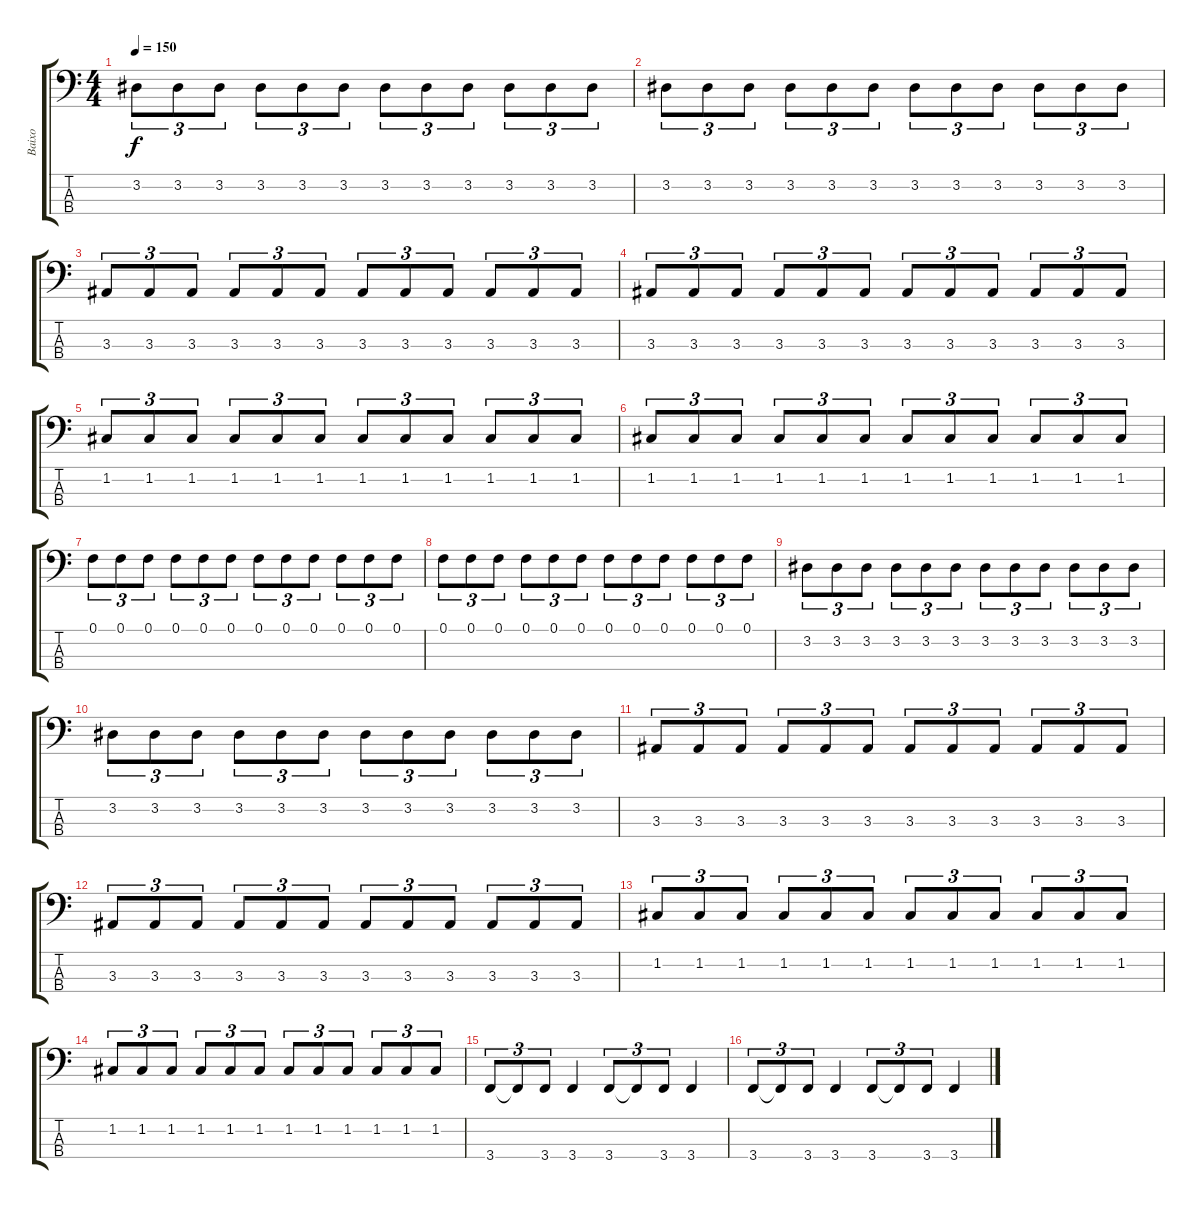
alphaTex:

\track ("Baixo" "Baixo") {instrument electricbassfinger}
\staff {score tabs}
\tuning (F2 C2 G1 D1) {hide}
\ts (4 4)
\tempo 150
\clef f4
\ks c
3.2.8{tu (3 2) dy f} 3.2.8{tu (3 2)} 3.2.8{tu (3 2)} 3.2.8{tu (3 2)} 3.2.8{tu (3 2)} 3.2.8{tu (3 2)} 3.2.8{tu (3 2)} 3.2.8{tu (3 2)} 3.2.8{tu (3 2)} 3.2.8{tu (3 2)} 3.2.8{tu (3 2)} 3.2.8{tu (3 2)} |
3.2.8{tu (3 2)} 3.2.8{tu (3 2)} 3.2.8{tu (3 2)} 3.2.8{tu (3 2)} 3.2.8{tu (3 2)} 3.2.8{tu (3 2)} 3.2.8{tu (3 2)} 3.2.8{tu (3 2)} 3.2.8{tu (3 2)} 3.2.8{tu (3 2)} 3.2.8{tu (3 2)} 3.2.8{tu (3 2)} |
3.3.8{tu (3 2)} 3.3.8{tu (3 2)} 3.3.8{tu (3 2)} 3.3.8{tu (3 2)} 3.3.8{tu (3 2)} 3.3.8{tu (3 2)} 3.3.8{tu (3 2)} 3.3.8{tu (3 2)} 3.3.8{tu (3 2)} 3.3.8{tu (3 2)} 3.3.8{tu (3 2)} 3.3.8{tu (3 2)} |
3.3.8{tu (3 2)} 3.3.8{tu (3 2)} 3.3.8{tu (3 2)} 3.3.8{tu (3 2)} 3.3.8{tu (3 2)} 3.3.8{tu (3 2)} 3.3.8{tu (3 2)} 3.3.8{tu (3 2)} 3.3.8{tu (3 2)} 3.3.8{tu (3 2)} 3.3.8{tu (3 2)} 3.3.8{tu (3 2)} |
1.2.8{tu (3 2)} 1.2.8{tu (3 2)} 1.2.8{tu (3 2)} 1.2.8{tu (3 2)} 1.2.8{tu (3 2)} 1.2.8{tu (3 2)} 1.2.8{tu (3 2)} 1.2.8{tu (3 2)} 1.2.8{tu (3 2)} 1.2.8{tu (3 2)} 1.2.8{tu (3 2)} 1.2.8{tu (3 2)} |
1.2.8{tu (3 2)} 1.2.8{tu (3 2)} 1.2.8{tu (3 2)} 1.2.8{tu (3 2)} 1.2.8{tu (3 2)} 1.2.8{tu (3 2)} 1.2.8{tu (3 2)} 1.2.8{tu (3 2)} 1.2.8{tu (3 2)} 1.2.8{tu (3 2)} 1.2.8{tu (3 2)} 1.2.8{tu (3 2)} |
0.1.8{tu (3 2)} 0.1.8{tu (3 2)} 0.1.8{tu (3 2)} 0.1.8{tu (3 2)} 0.1.8{tu (3 2)} 0.1.8{tu (3 2)} 0.1.8{tu (3 2)} 0.1.8{tu (3 2)} 0.1.8{tu (3 2)} 0.1.8{tu (3 2)} 0.1.8{tu (3 2)} 0.1.8{tu (3 2)} |
0.1.8{tu (3 2)} 0.1.8{tu (3 2)} 0.1.8{tu (3 2)} 0.1.8{tu (3 2)} 0.1.8{tu (3 2)} 0.1.8{tu (3 2)} 0.1.8{tu (3 2)} 0.1.8{tu (3 2)} 0.1.8{tu (3 2)} 0.1.8{tu (3 2)} 0.1.8{tu (3 2)} 0.1.8{tu (3 2)} |
3.2.8{tu (3 2)} 3.2.8{tu (3 2)} 3.2.8{tu (3 2)} 3.2.8{tu (3 2)} 3.2.8{tu (3 2)} 3.2.8{tu (3 2)} 3.2.8{tu (3 2)} 3.2.8{tu (3 2)} 3.2.8{tu (3 2)} 3.2.8{tu (3 2)} 3.2.8{tu (3 2)} 3.2.8{tu (3 2)} |
3.2.8{tu (3 2)} 3.2.8{tu (3 2)} 3.2.8{tu (3 2)} 3.2.8{tu (3 2)} 3.2.8{tu (3 2)} 3.2.8{tu (3 2)} 3.2.8{tu (3 2)} 3.2.8{tu (3 2)} 3.2.8{tu (3 2)} 3.2.8{tu (3 2)} 3.2.8{tu (3 2)} 3.2.8{tu (3 2)} |
3.3.8{tu (3 2)} 3.3.8{tu (3 2)} 3.3.8{tu (3 2)} 3.3.8{tu (3 2)} 3.3.8{tu (3 2)} 3.3.8{tu (3 2)} 3.3.8{tu (3 2)} 3.3.8{tu (3 2)} 3.3.8{tu (3 2)} 3.3.8{tu (3 2)} 3.3.8{tu (3 2)} 3.3.8{tu (3 2)} |
3.3.8{tu (3 2)} 3.3.8{tu (3 2)} 3.3.8{tu (3 2)} 3.3.8{tu (3 2)} 3.3.8{tu (3 2)} 3.3.8{tu (3 2)} 3.3.8{tu (3 2)} 3.3.8{tu (3 2)} 3.3.8{tu (3 2)} 3.3.8{tu (3 2)} 3.3.8{tu (3 2)} 3.3.8{tu (3 2)} |
1.2.8{tu (3 2)} 1.2.8{tu (3 2)} 1.2.8{tu (3 2)} 1.2.8{tu (3 2)} 1.2.8{tu (3 2)} 1.2.8{tu (3 2)} 1.2.8{tu (3 2)} 1.2.8{tu (3 2)} 1.2.8{tu (3 2)} 1.2.8{tu (3 2)} 1.2.8{tu (3 2)} 1.2.8{tu (3 2)} |
1.2.8{tu (3 2)} 1.2.8{tu (3 2)} 1.2.8{tu (3 2)} 1.2.8{tu (3 2)} 1.2.8{tu (3 2)} 1.2.8{tu (3 2)} 1.2.8{tu (3 2)} 1.2.8{tu (3 2)} 1.2.8{tu (3 2)} 1.2.8{tu (3 2)} 1.2.8{tu (3 2)} 1.2.8{tu (3 2)} |
3.4.8{tu (3 2)} 3.4{t}.8{tu (3 2)} 3.4.8{tu (3 2)} 3.4.4 3.4.8{tu (3 2)} 3.4{t}.8{tu (3 2)} 3.4.8{tu (3 2)} 3.4.4 |
3.4.8{tu (3 2)} 3.4{t}.8{tu (3 2)} 3.4.8{tu (3 2)} 3.4.4 3.4.8{tu (3 2)} 3.4{t}.8{tu (3 2)} 3.4.8{tu (3 2)} 3.4.4
